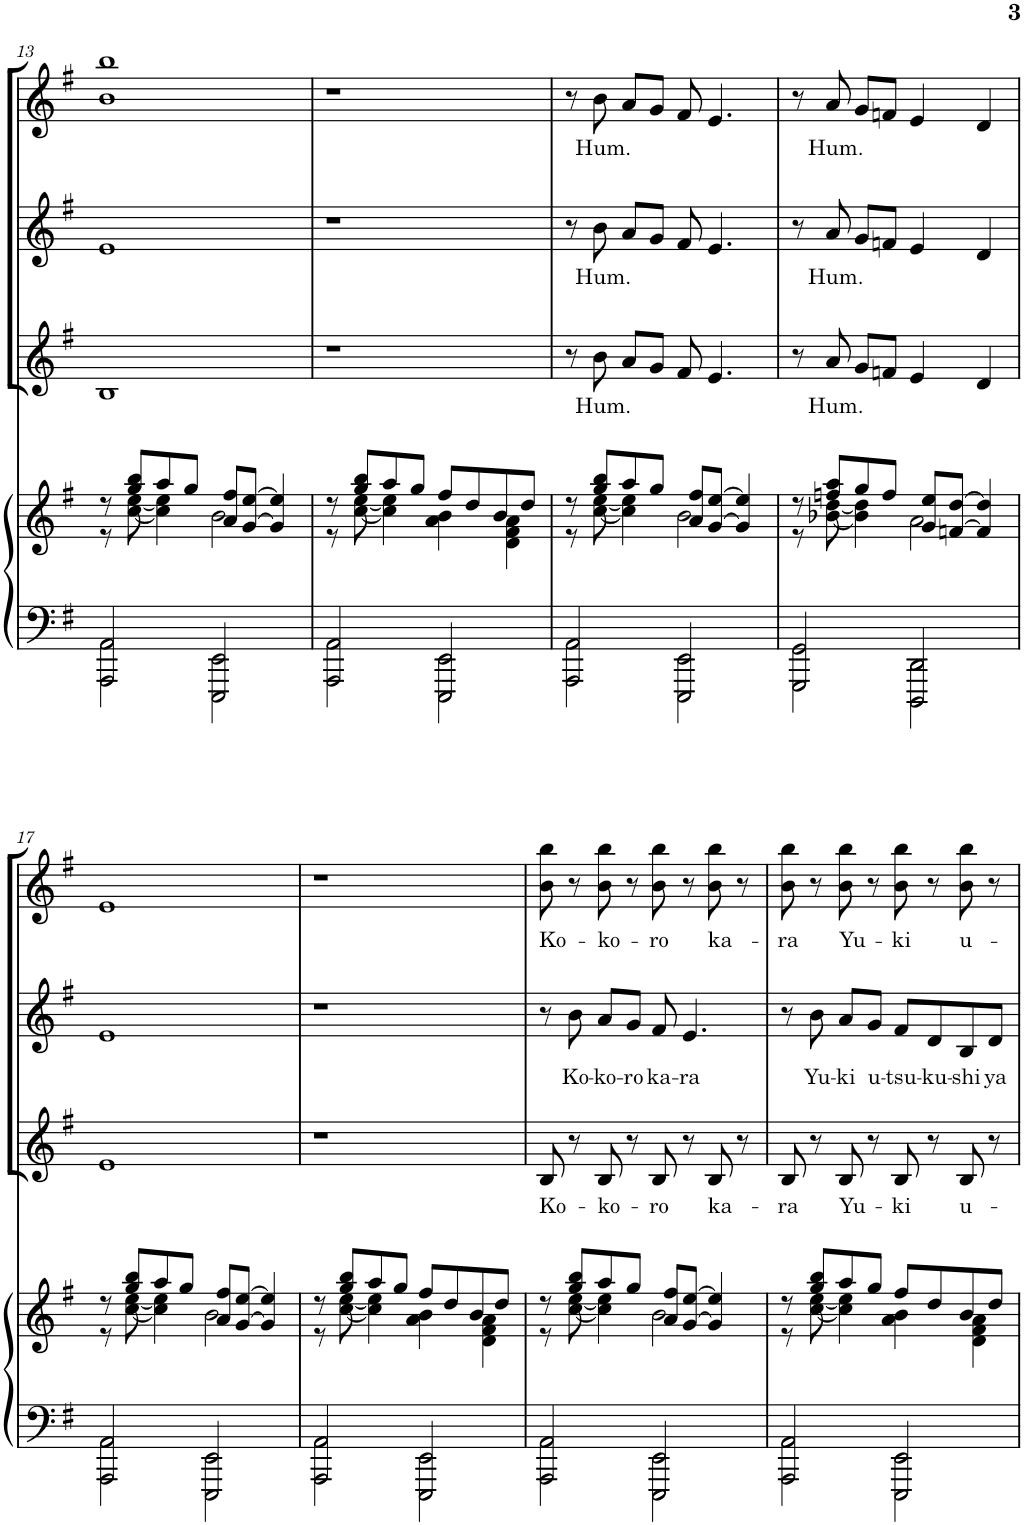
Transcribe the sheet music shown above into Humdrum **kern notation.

**kern	**kern	**kern	**text	**kern	**text	**kern	**text
*part4	*part4	*part3	*part3	*part2	*part2	*part1	*part1
*staff5	*staff4	*staff3	*staff3	*staff2	*staff2	*staff1	*staff1
*I"Strings	*	*I"Alto	*	*I"Soprano 2	*	*I"Soprano 1	*
*I'Str	*	*	*	*	*	*	*
!!LO:PB:g=z
*clefF4	*clefG2	*clefG2	*	*clefG2	*	*clefG2	*
*k[f#]	*k[f#]	*k[f#]	*	*k[f#]	*	*k[f#]	*
*G:	*G:	*G:	*	*G:	*	*G:	*
*M4/4	*M4/4	*M4/4	*	*M4/4	*	*M4/4	*
=13	=13	=13	=13	=13	=13	=13	=13
*^	*^	*	*	*	*	*	*
2AAA/ 2AA/	2AAA\ 2AA\	8r	8r	1B	.	1e	.	1b 1bb	.
.	.	8gg/ 8bb/L	[8cc\ [8ee\	.	.	.	.	.	.
.	.	8aa/	4cc\] 4ee\]	.	.	.	.	.	.
.	.	8gg/J	.	.	.	.	.	.	.
2EEE/ 2EE/	2EEE\ 2EE\	8a/ 8ff#/L	2b\	.	.	.	.	.	.
.	.	[8g/ [8ee/J	.	.	.	.	.	.	.
.	.	4g/] 4ee/]	.	.	.	.	.	.	.
=14	=14	=14	=14	=14	=14	=14	=14	=14	=14
2AAA/ 2AA/	2AAA\ 2AA\	8r	8r	1r	.	1r	.	1r	.
.	.	8gg/ 8bb/L	[8cc\ [8ee\	.	.	.	.	.	.
.	.	8aa/	4cc\] 4ee\]	.	.	.	.	.	.
.	.	8gg/J	.	.	.	.	.	.	.
2EEE/ 2EE/	2EEE\ 2EE\	8ff#/L	4a\ 4b\	.	.	.	.	.	.
.	.	8dd/	.	.	.	.	.	.	.
.	.	8b/	4d\ 4f#\ 4a\	.	.	.	.	.	.
.	.	8dd/J	.	.	.	.	.	.	.
=15	=15	=15	=15	=15	=15	=15	=15	=15	=15
2AAA/ 2AA/	2AAA\ 2AA\	8r	8r	8r	.	8r	.	8r	.
!	!	!	!	!	!LO:LY:b	!	!LO:LY:b	!	!LO:LY:b
.	.	8gg/ 8bb/L	[8cc\ [8ee\	8b\	Hum.	8b\	Hum.	8b\	Hum.
.	.	8aa/	4cc\] 4ee\]	8a/L	.	8a/L	.	8a/L	.
.	.	8gg/J	.	8g/J	.	8g/J	.	8g/J	.
2EEE/ 2EE/	2EEE\ 2EE\	8a/ 8ff#/L	2b\	8f#/	.	8f#/	.	8f#/	.
.	.	[8g/ [8ee/J	.	4.e/	.	4.e/	.	4.e/	.
.	.	4g/] 4ee/]	.	.	.	.	.	.	.
=16	=16	=16	=16	=16	=16	=16	=16	=16	=16
2GGG/ 2GG/	2GGG\ 2GG\	8r	8r	8r	.	8r	.	8r	.
!	!	!	!	!	!LO:LY:b	!	!LO:LY:b	!	!LO:LY:b
.	.	8ffn/ 8aa/L	[8b-X\ [8dd\	8a/	Hum.	8a/	Hum.	8a/	Hum.
.	.	8gg/	4b-\] 4dd\]	8g/L	.	8g/L	.	8g/L	.
.	.	8ff/J	.	8fn/J	.	8fn/J	.	8fn/J	.
2DDD/ 2DD/	2DDD\ 2DD\	8g/ 8ee/L	2a\	4e/	.	4e/	.	4e/	.
.	.	[8fn/ [8dd/J	.	.	.	.	.	.	.
.	.	4f/] 4dd/]	.	4d/	.	4d/	.	4d/	.
!!LO:LB:g=z
=17	=17	=17	=17	=17	=17	=17	=17	=17	=17
2AAA/ 2AA/	2AAA\ 2AA\	8r	8r	1e	.	1e	.	1e	.
.	.	8gg/ 8bb/L	[8cc\ [8ee\	.	.	.	.	.	.
.	.	8aa/	4cc\] 4ee\]	.	.	.	.	.	.
.	.	8gg/J	.	.	.	.	.	.	.
2EEE/ 2EE/	2EEE\ 2EE\	8a/ 8ff#/L	2b\	.	.	.	.	.	.
.	.	[8g/ [8ee/J	.	.	.	.	.	.	.
.	.	4g/] 4ee/]	.	.	.	.	.	.	.
=18	=18	=18	=18	=18	=18	=18	=18	=18	=18
2AAA/ 2AA/	2AAA\ 2AA\	8r	8r	1r	.	1r	.	1r	.
.	.	8gg/ 8bb/L	[8cc\ [8ee\	.	.	.	.	.	.
.	.	8aa/	4cc\] 4ee\]	.	.	.	.	.	.
.	.	8gg/J	.	.	.	.	.	.	.
2EEE/ 2EE/	2EEE\ 2EE\	8ff#/L	4a\ 4b\	.	.	.	.	.	.
.	.	8dd/	.	.	.	.	.	.	.
.	.	8b/	4d\ 4f#\ 4a\	.	.	.	.	.	.
.	.	8dd/J	.	.	.	.	.	.	.
=19	=19	=19	=19	=19	=19	=19	=19	=19	=19
!	!	!	!	!	!LO:LY:b	!	!	!	!LO:LY:b
2AAA/ 2AA/	2AAA\ 2AA\	8r	8r	8B/	Ko-	8r	.	8b\ 8bb\	Ko-
!	!	!	!	!	!	!	!LO:LY:b	!	!
.	.	8gg/ 8bb/L	[8cc\ [8ee\	8r	.	8b\	Ko-	8r	.
!	!	!	!	!	!LO:LY:b	!	!LO:LY:b	!	!LO:LY:b
.	.	8aa/	4cc\] 4ee\]	8B/	-ko-	8a/L	-ko-	8b\ 8bb\	-ko-
!	!	!	!	!	!	!	!LO:LY:b	!	!
.	.	8gg/J	.	8r	.	8g/J	-ro	8r	.
!	!	!	!	!	!LO:LY:b	!	!LO:LY:b	!	!LO:LY:b
2EEE/ 2EE/	2EEE\ 2EE\	8a/ 8ff#/L	2b\	8B/	-ro	8f#/	ka-	8b\ 8bb\	-ro
!	!	!	!	!	!	!	!LO:LY:b	!	!
.	.	[8g/ [8ee/J	.	8r	.	4.e/	-ra	8r	.
!	!	!	!	!	!LO:LY:b	!	!	!	!LO:LY:b
.	.	4g/] 4ee/]	.	8B/	ka-	.	.	8b\ 8bb\	ka-
.	.	.	.	8r	.	.	.	8r	.
=20	=20	=20	=20	=20	=20	=20	=20	=20	=20
!	!	!	!	!	!LO:LY:b	!	!	!	!LO:LY:b
2AAA/ 2AA/	2AAA\ 2AA\	8r	8r	8B/	-ra	8r	.	8b\ 8bb\	-ra
!	!	!	!	!	!	!	!LO:LY:b	!	!
.	.	8gg/ 8bb/L	[8cc\ [8ee\	8r	.	8b\	Yu-	8r	.
!	!	!	!	!	!LO:LY:b	!	!LO:LY:b	!	!LO:LY:b
.	.	8aa/	4cc\] 4ee\]	8B/	Yu-	8a/L	-ki	8b\ 8bb\	Yu-
!	!	!	!	!	!	!	!LO:LY:b	!	!
.	.	8gg/J	.	8r	.	8g/J	u-	8r	.
!	!	!	!	!	!LO:LY:b	!	!LO:LY:b	!	!LO:LY:b
2EEE/ 2EE/	2EEE\ 2EE\	8ff#/L	4a\ 4b\	8B/	-ki	8f#/L	-tsu-	8b\ 8bb\	-ki
!	!	!	!	!	!	!	!LO:LY:b	!	!
.	.	8dd/	.	8r	.	8d/	-ku-	8r	.
!	!	!	!	!	!LO:LY:b	!	!LO:LY:b	!	!LO:LY:b
.	.	8b/	4d\ 4f#\ 4a\	8B/	u-	8B/	-shi	8b\ 8bb\	u-
!	!	!	!	!	!	!	!LO:LY:b	!	!
.	.	8dd/J	.	8r	.	8d/J	ya	8r	.
*v	*v	*	*	*	*	*	*	*	*
*	*v	*v	*	*	*	*	*	*
=	=	=	=	=	=	=	=
*-	*-	*-	*-	*-	*-	*-	*-
